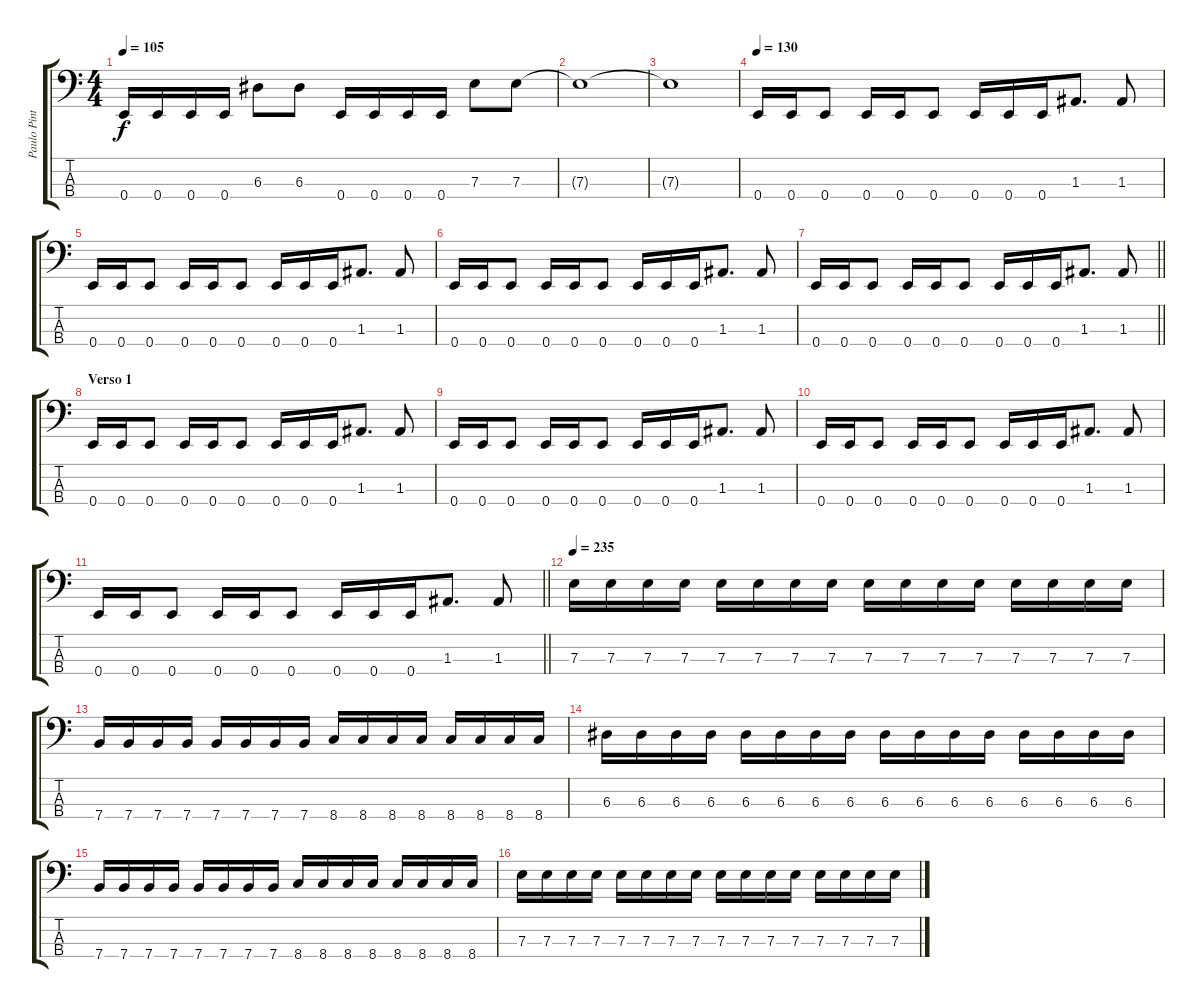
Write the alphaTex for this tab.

\track ("Paulo Pinto" "Paulo Pint") {instrument electricbasspick}
\staff {score tabs}
\tuning (G2 D2 A1 E1) {hide}
\ts (4 4)
\tempo 105
\clef f4
\ks c
0.4.16{dy f} 0.4.16 0.4.16 0.4.16 6.3.8 6.3.8 0.4.16 0.4.16 0.4.16 0.4.16 7.3.8 7.3.8 |
7.3{t}.1 |
7.3{t}.1 |
\tempo 130
0.4.16 0.4.16 0.4.8 0.4.16 0.4.16 0.4.8 0.4.16 0.4.16 0.4.16 1.3.8{d} 1.3.8 |
0.4.16 0.4.16 0.4.8 0.4.16 0.4.16 0.4.8 0.4.16 0.4.16 0.4.16 1.3.8{d} 1.3.8 |
0.4.16 0.4.16 0.4.8 0.4.16 0.4.16 0.4.8 0.4.16 0.4.16 0.4.16 1.3.8{d} 1.3.8 |
\barLineRight lightlight
0.4.16 0.4.16 0.4.8 0.4.16 0.4.16 0.4.8 0.4.16 0.4.16 0.4.16 1.3.8{d} 1.3.8 |
\section ("" "Verso 1")
0.4.16 0.4.16 0.4.8 0.4.16 0.4.16 0.4.8 0.4.16 0.4.16 0.4.16 1.3.8{d} 1.3.8 |
0.4.16 0.4.16 0.4.8 0.4.16 0.4.16 0.4.8 0.4.16 0.4.16 0.4.16 1.3.8{d} 1.3.8 |
0.4.16 0.4.16 0.4.8 0.4.16 0.4.16 0.4.8 0.4.16 0.4.16 0.4.16 1.3.8{d} 1.3.8 |
\barLineRight lightlight
0.4.16 0.4.16 0.4.8 0.4.16 0.4.16 0.4.8 0.4.16 0.4.16 0.4.16 1.3.8{d} 1.3.8 |
\tempo 235
7.3.16 7.3.16 7.3.16 7.3.16 7.3.16 7.3.16 7.3.16 7.3.16 7.3.16 7.3.16 7.3.16 7.3.16 7.3.16 7.3.16 7.3.16 7.3.16 |
7.4.16 7.4.16 7.4.16 7.4.16 7.4.16 7.4.16 7.4.16 7.4.16 8.4.16 8.4.16 8.4.16 8.4.16 8.4.16 8.4.16 8.4.16 8.4.16 |
6.3.16 6.3.16 6.3.16 6.3.16 6.3.16 6.3.16 6.3.16 6.3.16 6.3.16 6.3.16 6.3.16 6.3.16 6.3.16 6.3.16 6.3.16 6.3.16 |
7.4.16 7.4.16 7.4.16 7.4.16 7.4.16 7.4.16 7.4.16 7.4.16 8.4.16 8.4.16 8.4.16 8.4.16 8.4.16 8.4.16 8.4.16 8.4.16 |
7.3.16 7.3.16 7.3.16 7.3.16 7.3.16 7.3.16 7.3.16 7.3.16 7.3.16 7.3.16 7.3.16 7.3.16 7.3.16 7.3.16 7.3.16 7.3.16
